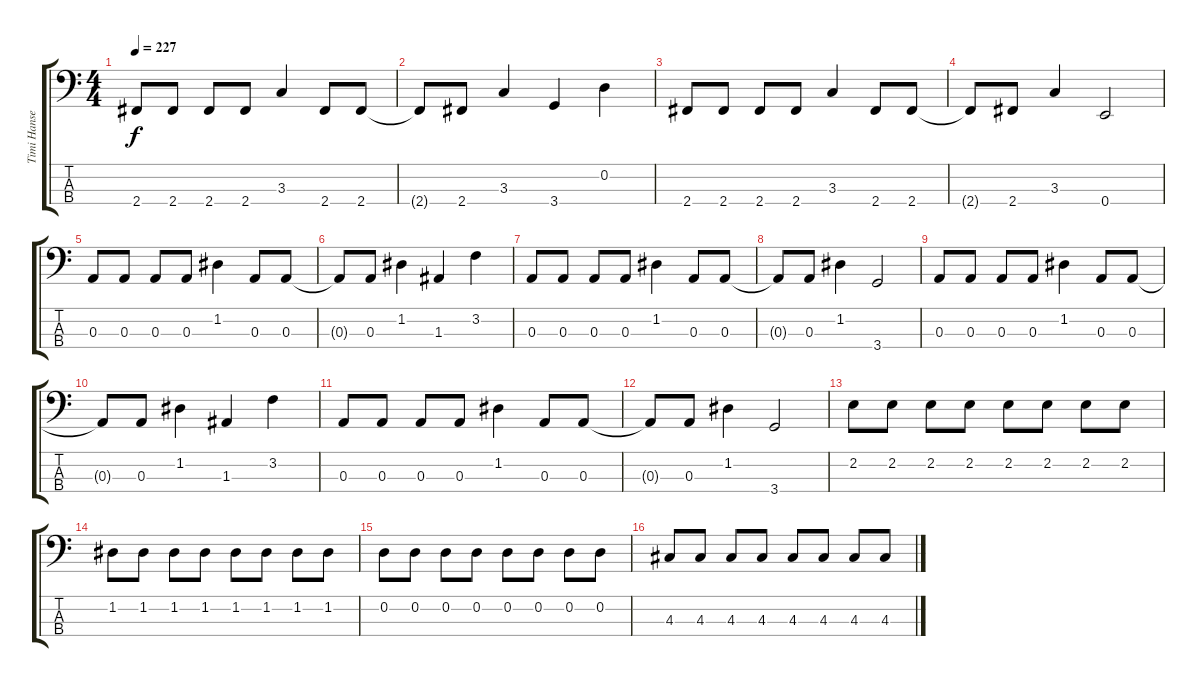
\track ("Timi Hansen" "Timi Hanse") {instrument electricbasspick}
\staff {score tabs}
\tuning (G2 D2 A1 E1) {hide}
\ts (4 4)
\tempo 227
\clef f4
\ks c
2.4.8{dy f} 2.4.8 2.4.8 2.4.8 3.3.4 2.4.8 2.4.8 |
2.4{t}.8 2.4.8 3.3.4 3.4.4 0.2.4 |
2.4.8 2.4.8 2.4.8 2.4.8 3.3.4 2.4.8 2.4.8 |
2.4{t}.8 2.4.8 3.3.4 0.4.2 |
0.3.8 0.3.8 0.3.8 0.3.8 1.2.4 0.3.8 0.3.8 |
0.3{t}.8 0.3.8 1.2.4 1.3.4 3.2.4 |
0.3.8 0.3.8 0.3.8 0.3.8 1.2.4 0.3.8 0.3.8 |
0.3{t}.8 0.3.8 1.2.4 3.4.2 |
0.3.8 0.3.8 0.3.8 0.3.8 1.2.4 0.3.8 0.3.8 |
0.3{t}.8 0.3.8 1.2.4 1.3.4 3.2.4 |
0.3.8 0.3.8 0.3.8 0.3.8 1.2.4 0.3.8 0.3.8 |
0.3{t}.8 0.3.8 1.2.4 3.4.2 |
2.2.8 2.2.8 2.2.8 2.2.8 2.2.8 2.2.8 2.2.8 2.2.8 |
1.2.8 1.2.8 1.2.8 1.2.8 1.2.8 1.2.8 1.2.8 1.2.8 |
0.2.8 0.2.8 0.2.8 0.2.8 0.2.8 0.2.8 0.2.8 0.2.8 |
4.3.8 4.3.8 4.3.8 4.3.8 4.3.8 4.3.8 4.3.8 4.3.8
